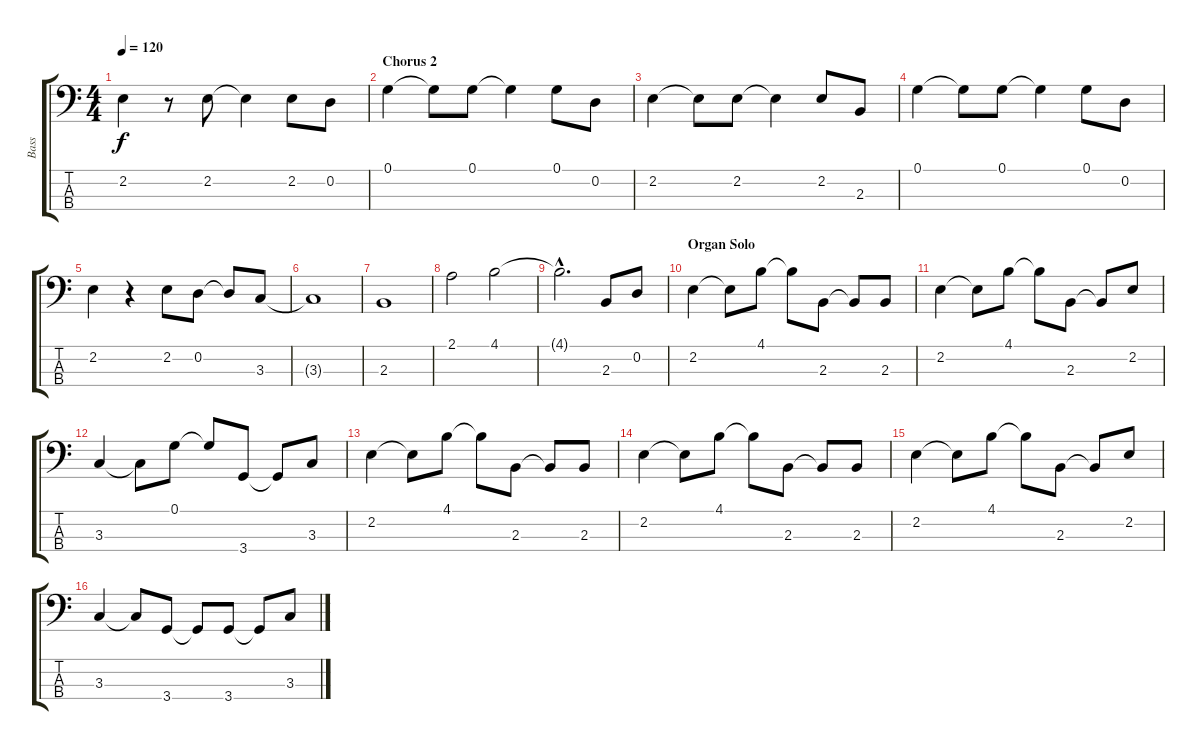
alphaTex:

\track ("Bass" "Bass") {instrument electricbasspick}
\staff {score tabs}
\tuning (G2 D2 A1 E1) {hide}
\ts (4 4)
\tempo 120
\clef f4
\ks c
2.2.4{dy f} r.8 2.2.8 2.2{t}.4 2.2.8 0.2.8 |
\section ("" "Chorus 2")
0.1.4 0.1{t}.8 0.1.8 0.1{t}.4 0.1.8 0.2.8 |
2.2.4 2.2{t}.8 2.2.8 2.2{t}.4 2.2.8 2.3.8 |
0.1.4 0.1{t}.8 0.1.8 0.1{t}.4 0.1.8 0.2.8 |
2.2.4 r.4 2.2.8 0.2.8 0.2{t}.8 3.3.8 |
3.3{t}.1 |
2.3.1 |
2.1.2 4.1.2 |
4.1{hac t}.2{d} 2.3.8 0.2.8 |
\section ("" "Organ Solo")
2.2.4 2.2{t}.8 4.1.8 4.1{t}.8 2.3.8 2.3{t}.8 2.3.8 |
2.2.4 2.2{t}.8 4.1.8 4.1{t}.8 2.3.8 2.3{t}.8 2.2.8 |
3.3.4 3.3{t}.8 0.1.8 0.1{t}.8 3.4.8 3.4{t}.8 3.3.8 |
2.2.4 2.2{t}.8 4.1.8 4.1{t}.8 2.3.8 2.3{t}.8 2.3.8 |
2.2.4 2.2{t}.8 4.1.8 4.1{t}.8 2.3.8 2.3{t}.8 2.3.8 |
2.2.4 2.2{t}.8 4.1.8 4.1{t}.8 2.3.8 2.3{t}.8 2.2.8 |
3.3.4 3.3{t}.8 3.4.8 3.4{t}.8 3.4.8 3.4{t}.8 3.3.8
